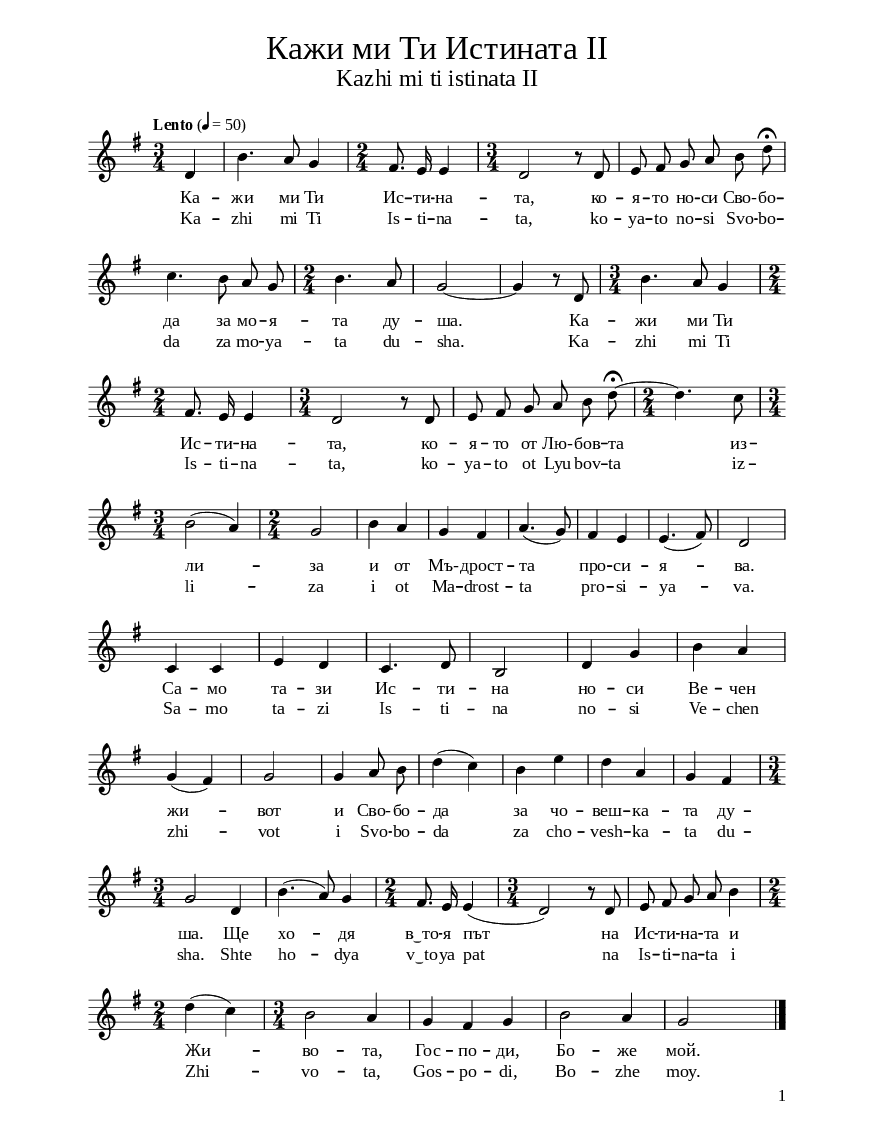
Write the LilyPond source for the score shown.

\version "2.24.1"

% include paper part and global functions
\include "include/globals.ily"

\bookpart {
\label #'ref168
\tocItem \markup "Кажи ми Ти Истината II – Kazhi mi ti istinata II"
\include "include/bookpart-paper.ily"
\score {
  \include "include/score-layout.ily"

  \new Voice \absolute {
    \clef treble
    \key g \major
    \time 3/4
    \tempoFunc "Lento" 4 "50"
    \autoBeamOff

    \partial 4
    d'4 | % 2
    b'4.  a'8  g'4 | % 3
    \time 2/4  | % 3
    fis'8.  e'16  e'4 | % 4
    \time 3/4  | % 4
    d'2 r8  d'8 | % 5
    e'8  fis'8  g'8  a'8
    b'8  d''8 ^\fermata \break | % 6
    c''4.  b'8  a'8  g'8 | % 7
    \time 2/4  | % 7
    b'4.  a'8 | % 8
    g'2 ~ | % 9
    g'4 r8  d'8 |
    \time 3/4  |
    b'4.  a'8  g'4 \break | % 11
    \time 2/4  | % 11
    fis'8.  e'16  e'4  | % 12
    \time 3/4  | % 12
    d'2 r8  d'8 | % 13
    e'8  fis'8  g'8  a'8
    b'8  d''8 ~ ^\fermata  \time 2/4 | % 14
    d''4.  c''8 \break | \time 3/4 b'2  (a'4)  | % 16

    \time 2/4 g'2   % 17
    b'4  a'4 | % 18
    g'4  fis'4 | % 19
    a'4. (  g'8 ) |
    fis'4  e'4 | % 21
    e'4. (  fis'8 ) | % 22
    d'2 \break | % 23
    c'4  c'4 | % 24
    e'4  d'4 | % 25
    c'4.  d'8 | % 26
    b2 | % 27
    d'4  g'4 | % 28
    b'4  a'4 \break | % 29
    g'4 (  fis'4 ) |
    g'2 | % 31
    g'4  a'8  b'8 | % 32
    d''4 (  c''4 ) | % 33
    b'4  e''4 | % 34
    d''4  a'4 | % 35
    g'4  fis'4 \break | % 36
    \time 3/4  | % 36
    g'2  d'4 | % 37
    b'4. (  a'8 )  g'4 | % 38
    \time 2/4  | % 38
    fis'8.  e'16  e'4 ( | % 39
    \time 3/4  | % 39
    d'2 ) r8  d'8 |
    e'8  fis'8  g'8  a'8
    b'4 \break | % 41
    \time 2/4  | % 41
    d''4 (  c''4 ) | % 42
    \time 3/4  | % 42
    b'2  a'4 | % 43
    g'4  fis'4  g'4 | % 44
    b'2  a'4 | % 45
    g'2 s4 \bar "|."



  }

  \addlyrics {
    Ка -- жи ми Ти Ис -- ти -- на -- та,
    ко -- я -- то но -- си "Сво-" -- бо --
    да за мо -- я -- та ду -- ша.
    Ка -- жи ми Ти Ис -- ти -- на -- та,
    ко -- я -- то от "Лю-" -- бов -- та
    из -- ли --  за и от "Мъ-" --
    дрост -- та  про -- си -- я --
    ва. Са -- мо та -- зи Ис -- ти -- на
    но -- си Ве -- чен жи -- вот и
    "Сво-" -- бо -- да  за чо -- веш --
    ка -- та ду -- ша. Ще хо -- дя
    в‿то -- я път  на Ис -- ти --
    на -- та и Жи -- во -- та, Гос --
    по -- ди, Бо -- же мой. Ка -- жи ми
    Ти Ис -- ти -- на -- та, ко -- я --
    то но -- си Сво -- бо -- да за мо
    -- я -- та ду -- ша.}
    \addlyrics {
      Ka -- zhi mi Ti Is -- ti -- na -- ta,
      ko -- ya -- to no -- si Svo -- bo --
      da za mo -- ya -- ta du -- sha.
      Ka -- zhi mi Ti Is -- ti -- na -- ta,
      ko -- ya -- to ot Lyu -- bov -- ta
      iz -- li --  za i ot Ma --
      drost -- ta  pro -- si -- ya --
      va. Sa -- mo ta -- zi Is -- ti -- na
      no -- si Ve -- chen zhi -- vot i
      Svo -- bo -- da  za cho -- vesh --
      ka -- ta du -- sha. Shte ho -- dya
      v‿to -- ya pat  na Is -- ti --
      na -- ta i Zhi -- vo -- ta, Gos --
      po -- di, Bo -- zhe moy. Ka -- zhi mi
      Ti Is -- ti -- na -- ta, ko -- ya --
      to no -- si Svo -- bo -- da za mo
      -- ya -- ta du -- sha.}

      \header {
        title = \titleFunc "Кажи ми Ти Истината II" "Kazhi mi ti istinata II"
      }

      \midi{}

    } % score



    % include foreign translation(s) of the song
    \version "2.18.2"

%\markup {  \vspace #1.9 }

\markup {  \hspace #25   \huge\bold "Sage du mir die Wahrheit"  }

\markup {
  \hspace #1
  \fontsize #+1 {

    \halign #-1.5 {


      \column {
        \line { " " }


        \line { " "Sage du mir die Wahrheit,}

        \line { " "die Freiheit bringt für meine Seele. }

        \line { " " Sage mir die Wahrheit, die aus der Liebe kommt}

        \line { " "        und aus der Weisheit strahlt.}

        \line { " "  Nur diese Wahrheit bringt  das ewige Leben }
        \line { " "  und Freiheit für die Menschliche Seele.  }
        \line { " " Ich werde auf diesem Weg der Wahrheit und des Lebens gehen}
        \line { " " oh, Herr, mein Gott. }
        \line { " "  }






      }

    }
  }
}
%}

    

  } % bookpart

  % Più mosso
  %
